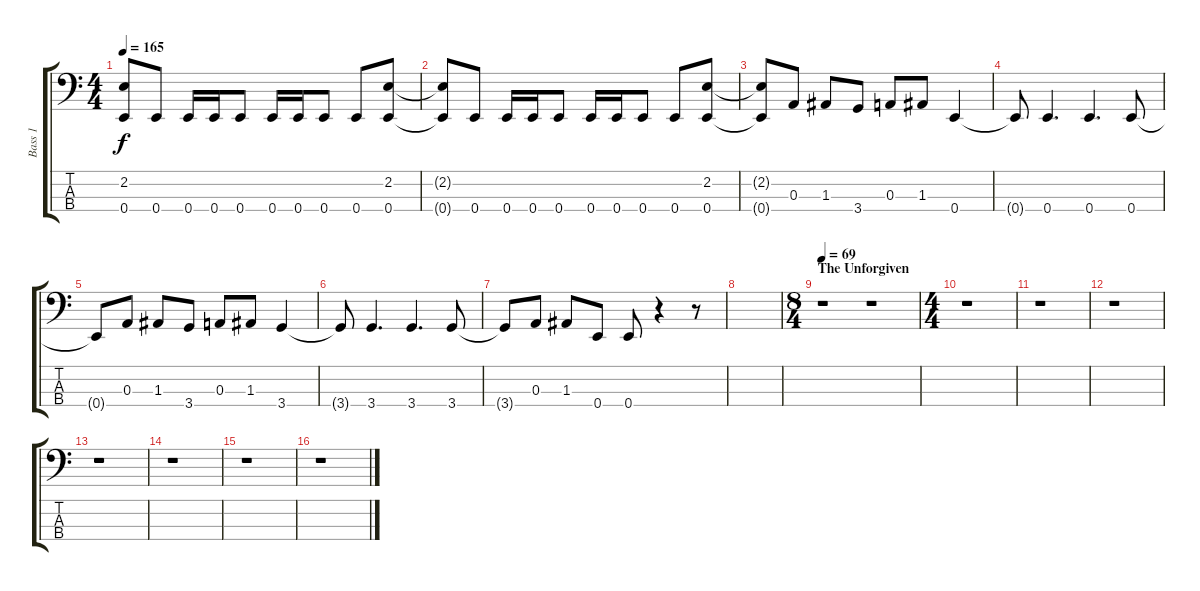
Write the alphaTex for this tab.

\track ("Bass 1" "Bass 1") {instrument electricbasspick}
\staff {score tabs}
\tuning (G2 D2 A1 E1) {hide}
\ts (4 4)
\tempo 165
\clef f4
\ks c
(2.2{t} 0.4{t}).8{dy f} 0.4.8 0.4.16 0.4.16 0.4.8 0.4.16 0.4.16 0.4.8 0.4.8 (2.2 0.4).8 |
(2.2{t} 0.4{t}).8 0.4.8 0.4.16 0.4.16 0.4.8 0.4.16 0.4.16 0.4.8 0.4.8 (2.2 0.4).8 |
(2.2{t} 0.4{t}).8 0.3.8 1.3.8 3.4.8 0.3.8 1.3.8 0.4.4 |
0.4{t}.8 0.4.4{d} 0.4.4{d} 0.4.8 |
0.4{t}.8 0.3.8 1.3.8 3.4.8 0.3.8 1.3.8 3.4.4 |
3.4{t}.8 3.4.4{d} 3.4.4{d} 3.4.8 |
3.4{t}.8 0.3.8 1.3.8 0.4.8 0.4.8 r.4 r.8 |
|
\ts (8 4)
\section ("" "The Unforgiven")
\tempo 69
r.1{instrument slapbass1} r.1 |
\ts (4 4)
r.1 |
r.1 |
r.1 |
r.1 |
r.1 |
r.1 |
r.1
